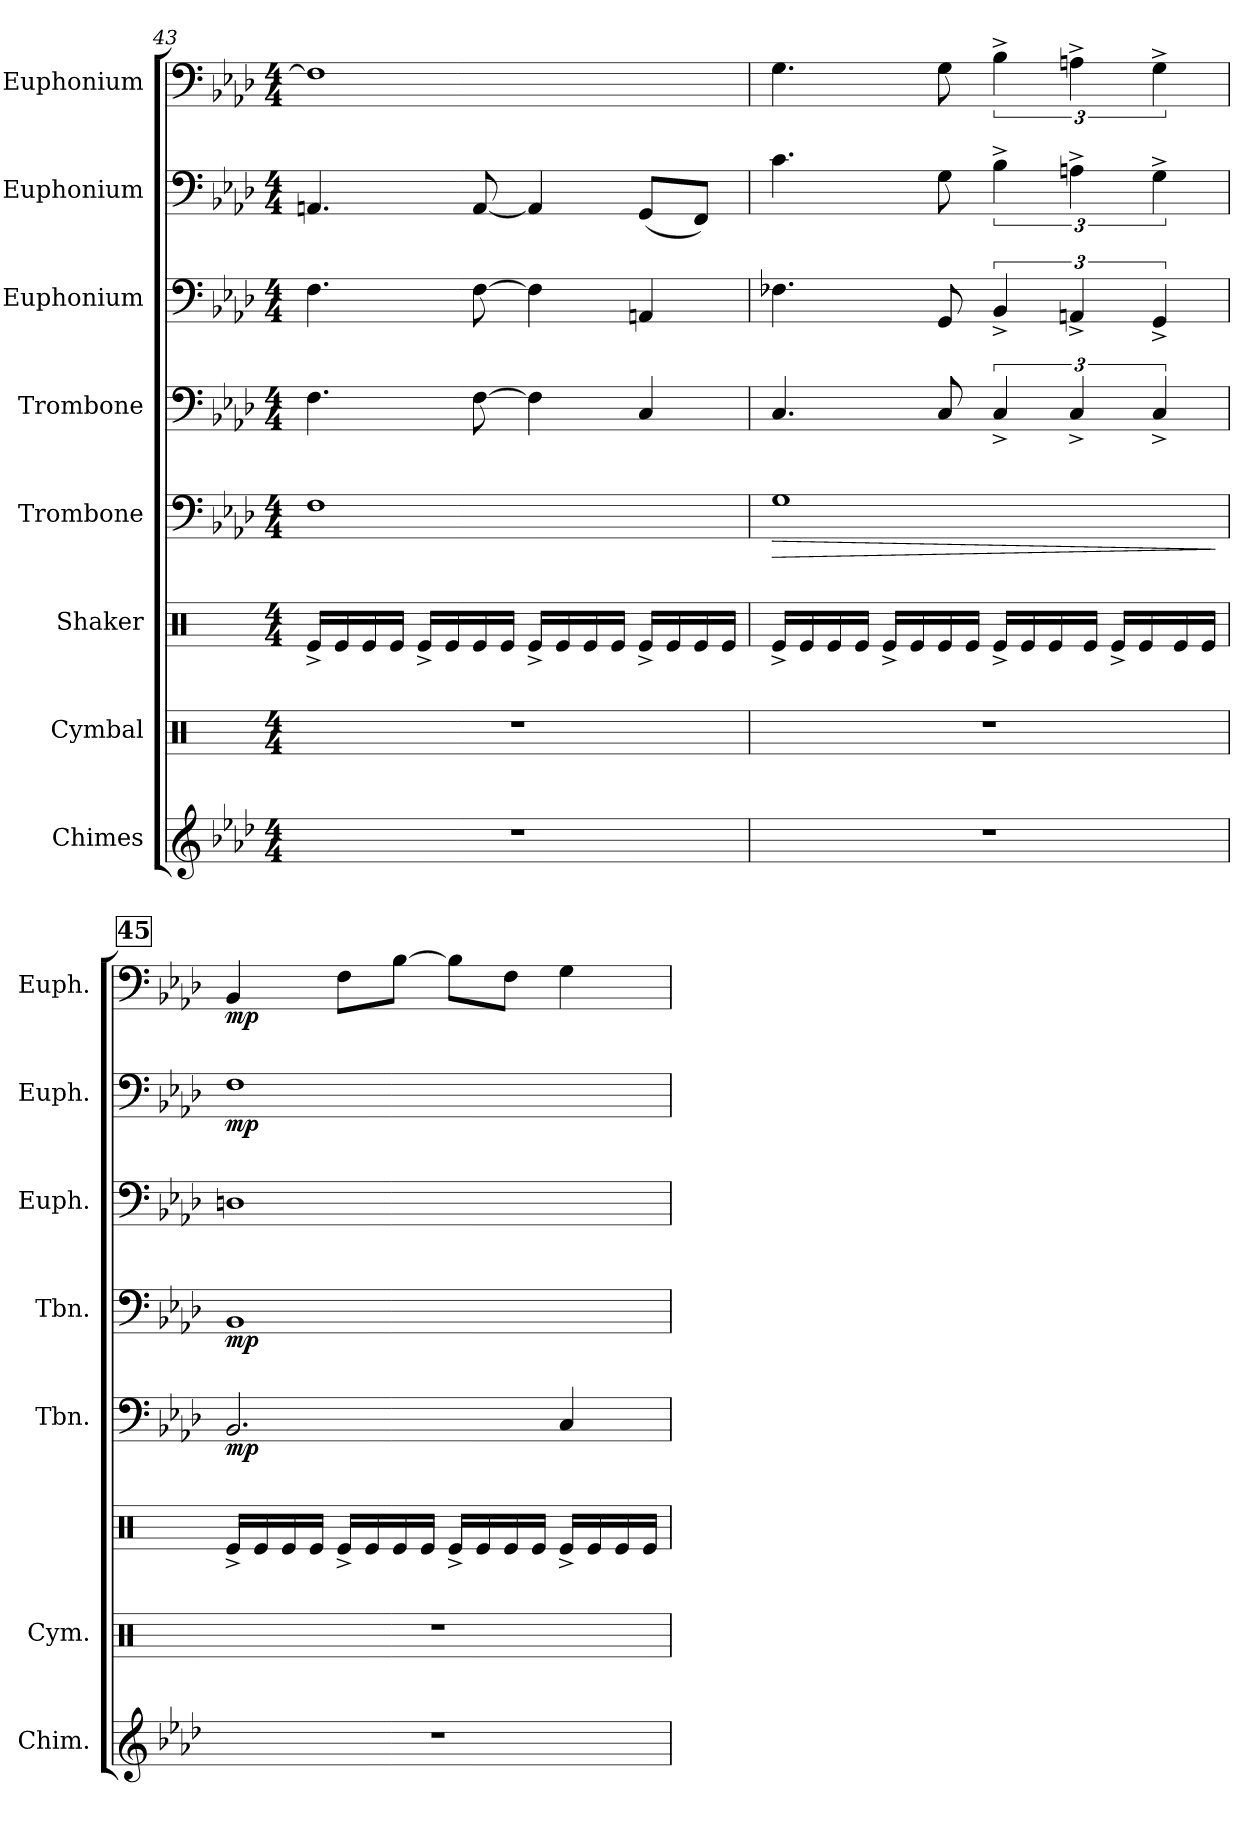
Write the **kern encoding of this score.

**kern	**kern	**kern	**kern	**dynam	**kern	**dynam	**kern	**dynam	**kern	**dynam	**kern	**dynam
*part8	*part7	*part6	*part5	*part5	*part4	*part4	*part3	*part3	*part2	*part2	*part1	*part1
*staff8	*staff7	*staff6	*staff5	*staff5	*staff4	*staff4	*staff3	*staff3	*staff2	*staff2	*staff1	*staff1
*I"Chimes	*I"Cymbal	*I"Shaker	*I"Trombone	*	*I"Trombone	*	*I"Euphonium	*	*I"Euphonium	*	*I"Euphonium	*
*I'Chim.	*I'Cym.	*	*I'Tbn.	*	*I'Tbn.	*	*I'Euph.	*	*I'Euph.	*	*I'Euph.	*
!!LO:PB:g=z
*clefG2	*clefX	*clefX	*clefF4	*	*clefF4	*	*clefF4	*	*clefF4	*	*clefF4	*
*k[b-e-a-d-]	*k[]	*k[]	*k[b-e-a-d-]	*	*k[b-e-a-d-]	*	*k[b-e-a-d-]	*	*k[b-e-a-d-]	*	*k[b-e-a-d-]	*
*M4/4	*M4/4	*M4/4	*M4/4	*	*M4/4	*	*M4/4	*	*M4/4	*	*M4/4	*
=43	=43	=43	=43	=43	=43	=43	=43	=43	=43	=43	=43	=43
1r	1r	16Re^/LL	1F	.	4.F\	.	4.F\	.	4.AAn/	.	1F]	.
.	.	16Re/	.	.	.	.	.	.	.	.	.	.
.	.	16Re/	.	.	.	.	.	.	.	.	.	.
.	.	16Re/JJ	.	.	.	.	.	.	.	.	.	.
.	.	16Re^/LL	.	.	.	.	.	.	.	.	.	.
.	.	16Re/	.	.	.	.	.	.	.	.	.	.
.	.	16Re/	.	.	[8F\	.	[8F\	.	[8AA/	.	.	.
.	.	16Re/JJ	.	.	.	.	.	.	.	.	.	.
.	.	16Re^/LL	.	.	4F\]	.	4F\]	.	4AA/]	.	.	.
.	.	16Re/	.	.	.	.	.	.	.	.	.	.
.	.	16Re/	.	.	.	.	.	.	.	.	.	.
.	.	16Re/JJ	.	.	.	.	.	.	.	.	.	.
.	.	16Re^/LL	.	.	4C/	.	4AAn/	.	(<8GG/L	.	.	.
.	.	16Re/	.	.	.	.	.	.	.	.	.	.
.	.	16Re/	.	.	.	.	.	.	8FF/J)	.	.	.
.	.	16Re/JJ	.	.	.	.	.	.	.	.	.	.
=44	=44	=44	=44	=44	=44	=44	=44	=44	=44	=44	=44	=44
!	!	!	!	!LO:HP:b	!	!	!	!	!	!	!	!
!	!	!	!	!LO:HP:n=1:b	!	!	!	!	!	!	!	!
1r	1r	16Re^/LL	1G	> >	4.C/	.	4.F-X\	.	4.c\	.	4.G\	.
.	.	16Re/	.	.	.	.	.	.	.	.	.	.
.	.	16Re/	.	.	.	.	.	.	.	.	.	.
.	.	16Re/JJ	.	.	.	.	.	.	.	.	.	.
.	.	16Re^/LL	.	.	.	.	.	.	.	.	.	.
.	.	16Re/	.	.	.	.	.	.	.	.	.	.
.	.	16Re/	.	.	8C/	.	8GG/	.	8G\	.	8G\	.
.	.	16Re/JJ	.	.	.	.	.	.	.	.	.	.
.	.	16Re^/LL	.	.	6C^/	.	6BB-^/	.	6B-^\	.	6B-^\	.
.	.	16Re/	.	.	.	.	.	.	.	.	.	.
.	.	16Re/	.	.	.	.	.	.	.	.	.	.
.	.	.	.	.	6C^/	.	6AAn^/	.	6An^\	.	6An^\	.
.	.	16Re/JJ	.	.	.	.	.	.	.	.	.	.
.	.	16Re^/LL	.	.	.	.	.	.	.	.	.	.
.	.	16Re/	.	.	.	.	.	.	.	.	.	.
.	.	.	.	.	6C^/	.	6GG^/	.	6G^\	.	6G^\	.
.	.	16Re/	.	.	.	.	.	.	.	.	.	.
.	.	16Re/JJ	.	.	.	.	.	.	.	.	.	.
.	.	.	.	]	.	.	.	.	.	.	.	.
!!LO:PB:g=z
!!LO:REH:place=s1:a:B:fs=14:t=45
=45	=45	=45	=45	=45	=45	=45	=45	=45	=45	=45	=45	=45
!	!	!	!	!LO:DY:b	!	!LO:DY:b	!	!LO:DY:b	!	!	!	!
!	!	!	!	!	!	!	!	!LO:DY:n=1:b	!	!	!	!
!	!	!	!	!	!	!	!	!LO:DY:n=2:b	!	!LO:DY:b	!	!LO:DY:b
1r	1r	16Re^/LL	2.BB-/	mp	1BB-	mp	1Dn	mp mp mp	1F	mp	4BB-/	mp
.	.	16Re/	.	.	.	.	.	.	.	.	.	.
.	.	16Re/	.	.	.	.	.	.	.	.	.	.
.	.	16Re/JJ	.	.	.	.	.	.	.	.	.	.
.	.	16Re^/LL	.	.	.	.	.	.	.	.	8F\L	.
.	.	16Re/	.	.	.	.	.	.	.	.	.	.
.	.	16Re/	.	.	.	.	.	.	.	.	[8B-\J	.
.	.	16Re/JJ	.	.	.	.	.	.	.	.	.	.
.	.	16Re^/LL	.	.	.	.	.	.	.	.	8B-\L]	.
.	.	16Re/	.	.	.	.	.	.	.	.	.	.
.	.	16Re/	.	.	.	.	.	.	.	.	8F\J	.
.	.	16Re/JJ	.	.	.	.	.	.	.	.	.	.
.	.	16Re^/LL	4C/	]	.	.	.	.	.	.	4G\	.
.	.	16Re/	.	.	.	.	.	.	.	.	.	.
.	.	16Re/	.	.	.	.	.	.	.	.	.	.
.	.	16Re/JJ	.	.	.	.	.	.	.	.	.	.
=	=	=	=	=	=	=	=	=	=	=	=	=
*-	*-	*-	*-	*-	*-	*-	*-	*-	*-	*-	*-	*-
